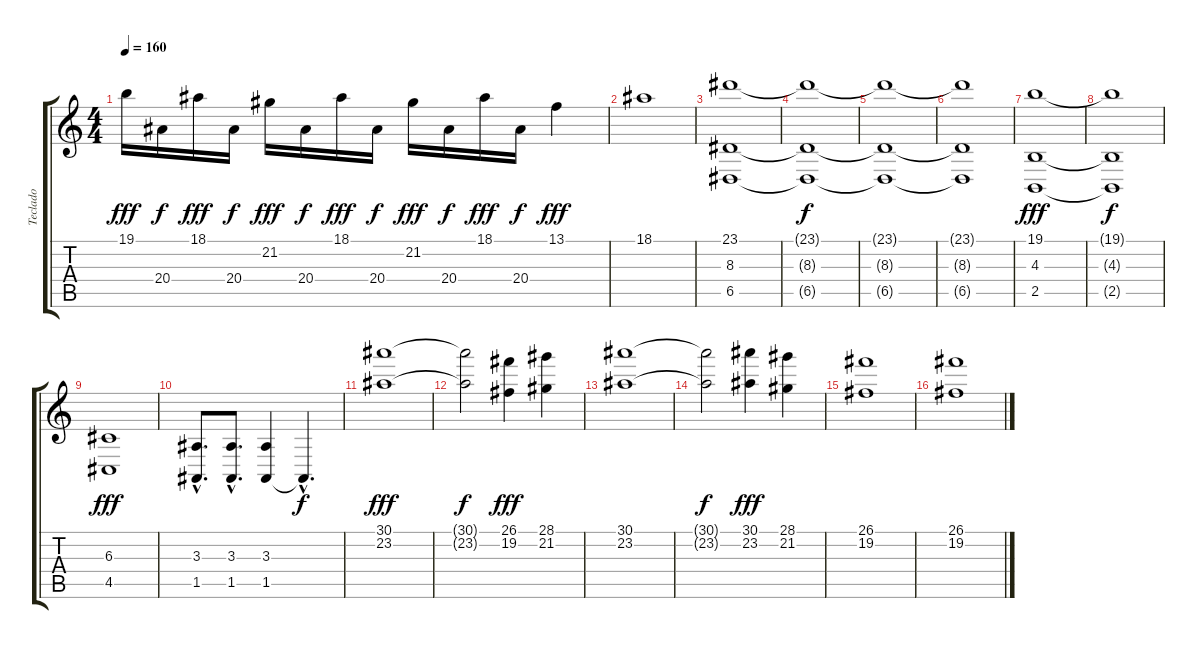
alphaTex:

\track ("Teclado" "Teclado") {instrument stringensemble1}
\staff {score tabs}
\tuning (E4 B3 G3 D3 A2 E2) {hide}
\ts (4 4)
\tempo 160
\clef g2
\ks c
19.1.16{dy fff} 20.4.16{dy f} 18.1.16{dy fff} 20.4.16{dy f} 21.2.16{dy fff} 20.4.16{dy f} 18.1.16{dy fff} 20.4.16{dy f} 21.2.16{dy fff} 20.4.16{dy f} 18.1.16{dy fff} 20.4.16{dy f} 13.1.4{dy fff} |
18.1.1 |
(23.1 8.3 6.5).1{volume 10} |
(23.1{t} 8.3{t} 6.5{t}).1{dy f} |
(23.1{t} 8.3{t} 6.5{t}).1 |
(23.1{t} 8.3{t} 6.5{t}).1 |
(19.1 4.3 2.5).1{dy fff} |
(19.1{t} 4.3{t} 2.5{t}).1{dy f} |
(6.3 4.5).1{dy fff} |
(3.3{hac} 1.5{hac}).8{d} (3.3{hac} 1.5{hac}).8{d} (3.3 1.5).4 1.5{hac t}.4{d dy f volume 13} |
(30.1 23.2).1{dy fff} |
(30.1{t} 23.2{t}).2{dy f} (26.1 19.2).4{dy fff} (28.1 21.2).4 |
(30.1 23.2).1 |
(30.1{t} 23.2{t}).2{dy f} (30.1 23.2).4{dy fff} (28.1 21.2).4 |
(26.1 19.2).1 |
(26.1 19.2).1
